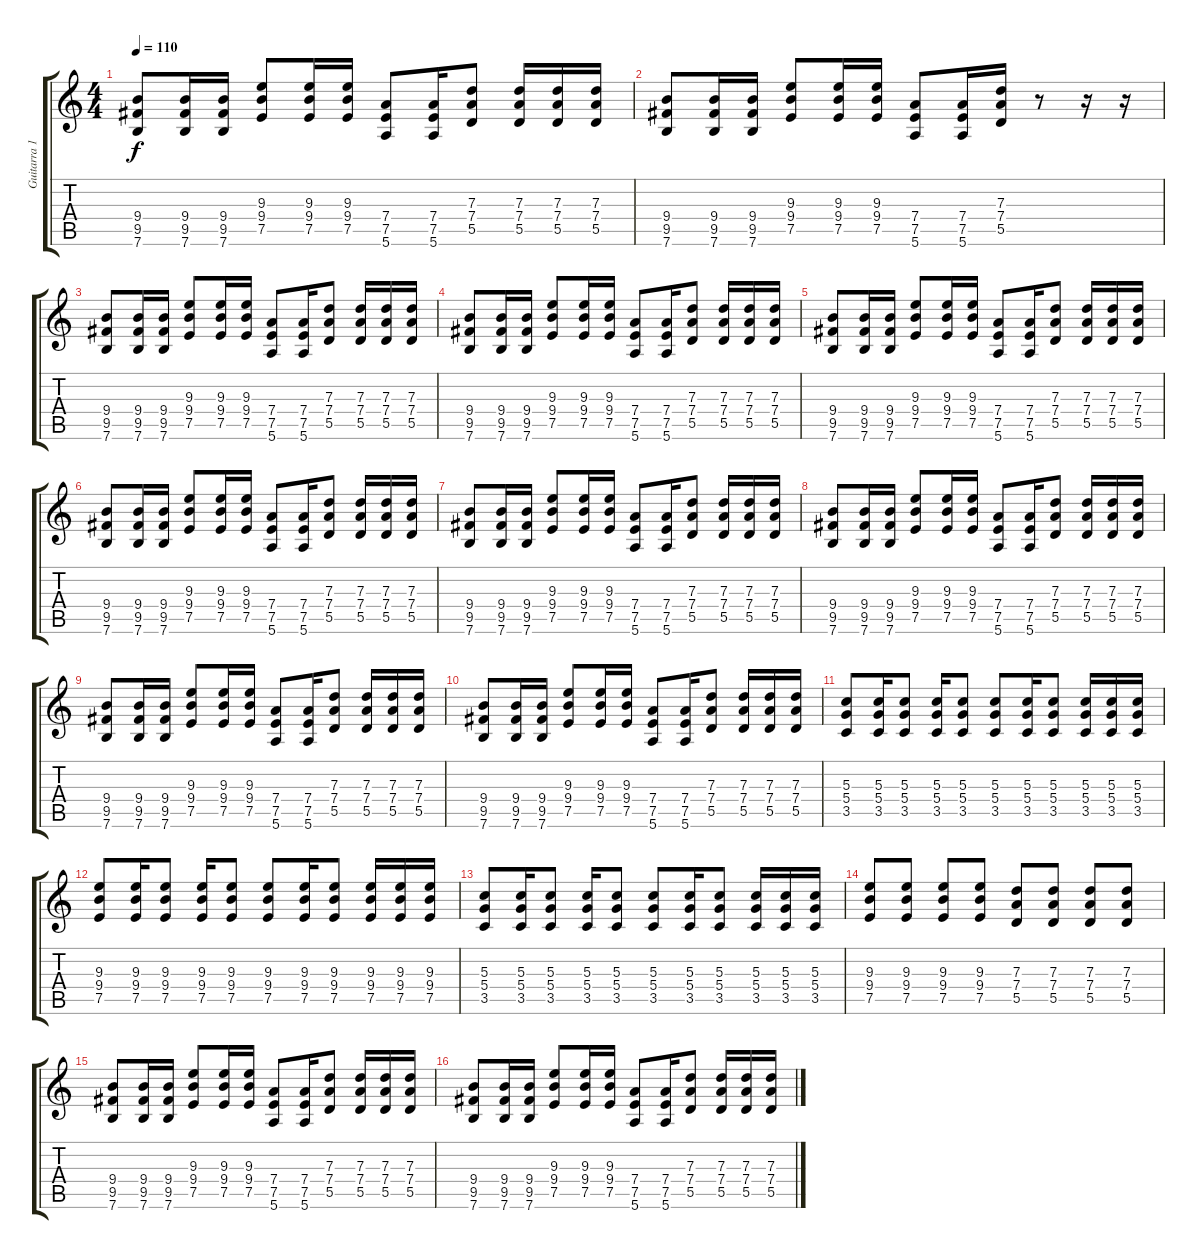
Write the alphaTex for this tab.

\track ("Guitarra 1" "Guitarra 1") {instrument distortionguitar}
\staff {score tabs}
\tuning (E4 B3 G3 D3 A2 E2) {hide}
\ts (4 4)
\tempo 110
\clef g2
\ks c
(9.4 9.5 7.6).8{dy f instrument distortionguitar} (9.4 9.5 7.6).16 (9.4 9.5 7.6).16 (9.3 9.4 7.5).8 (9.3 9.4 7.5).16 (9.3 9.4 7.5).16 (7.4 7.5 5.6).8 (7.4 7.5 5.6).16 (7.3 7.4 5.5).8 (7.3 7.4 5.5).16 (7.3 7.4 5.5).16 (7.3 7.4 5.5).16 |
(9.4 9.5 7.6).8 (9.4 9.5 7.6).16 (9.4 9.5 7.6).16 (9.3 9.4 7.5).8 (9.3 9.4 7.5).16 (9.3 9.4 7.5).16 (7.4 7.5 5.6).8 (7.4 7.5 5.6).16 (7.3 7.4 5.5).16 r.8 r.16 r.16 |
(9.4 9.5 7.6).8 (9.4 9.5 7.6).16 (9.4 9.5 7.6).16 (9.3 9.4 7.5).8 (9.3 9.4 7.5).16 (9.3 9.4 7.5).16 (7.4 7.5 5.6).8 (7.4 7.5 5.6).16 (7.3 7.4 5.5).8 (7.3 7.4 5.5).16 (7.3 7.4 5.5).16 (7.3 7.4 5.5).16 |
(9.4 9.5 7.6).8 (9.4 9.5 7.6).16 (9.4 9.5 7.6).16 (9.3 9.4 7.5).8 (9.3 9.4 7.5).16 (9.3 9.4 7.5).16 (7.4 7.5 5.6).8 (7.4 7.5 5.6).16 (7.3 7.4 5.5).8 (7.3 7.4 5.5).16 (7.3 7.4 5.5).16 (7.3 7.4 5.5).16 |
(9.4 9.5 7.6).8 (9.4 9.5 7.6).16 (9.4 9.5 7.6).16 (9.3 9.4 7.5).8 (9.3 9.4 7.5).16 (9.3 9.4 7.5).16 (7.4 7.5 5.6).8 (7.4 7.5 5.6).16 (7.3 7.4 5.5).8 (7.3 7.4 5.5).16 (7.3 7.4 5.5).16 (7.3 7.4 5.5).16 |
(9.4 9.5 7.6).8 (9.4 9.5 7.6).16 (9.4 9.5 7.6).16 (9.3 9.4 7.5).8 (9.3 9.4 7.5).16 (9.3 9.4 7.5).16 (7.4 7.5 5.6).8 (7.4 7.5 5.6).16 (7.3 7.4 5.5).8 (7.3 7.4 5.5).16 (7.3 7.4 5.5).16 (7.3 7.4 5.5).16 |
(9.4 9.5 7.6).8 (9.4 9.5 7.6).16 (9.4 9.5 7.6).16 (9.3 9.4 7.5).8 (9.3 9.4 7.5).16 (9.3 9.4 7.5).16 (7.4 7.5 5.6).8 (7.4 7.5 5.6).16 (7.3 7.4 5.5).8 (7.3 7.4 5.5).16 (7.3 7.4 5.5).16 (7.3 7.4 5.5).16 |
(9.4 9.5 7.6).8 (9.4 9.5 7.6).16 (9.4 9.5 7.6).16 (9.3 9.4 7.5).8 (9.3 9.4 7.5).16 (9.3 9.4 7.5).16 (7.4 7.5 5.6).8 (7.4 7.5 5.6).16 (7.3 7.4 5.5).8 (7.3 7.4 5.5).16 (7.3 7.4 5.5).16 (7.3 7.4 5.5).16 |
(9.4 9.5 7.6).8 (9.4 9.5 7.6).16 (9.4 9.5 7.6).16 (9.3 9.4 7.5).8 (9.3 9.4 7.5).16 (9.3 9.4 7.5).16 (7.4 7.5 5.6).8 (7.4 7.5 5.6).16 (7.3 7.4 5.5).8 (7.3 7.4 5.5).16 (7.3 7.4 5.5).16 (7.3 7.4 5.5).16 |
(9.4 9.5 7.6).8 (9.4 9.5 7.6).16 (9.4 9.5 7.6).16 (9.3 9.4 7.5).8 (9.3 9.4 7.5).16 (9.3 9.4 7.5).16 (7.4 7.5 5.6).8 (7.4 7.5 5.6).16 (7.3 7.4 5.5).8 (7.3 7.4 5.5).16 (7.3 7.4 5.5).16 (7.3 7.4 5.5).16 |
(5.3 5.4 3.5).8 (5.3 5.4 3.5).16 (5.3 5.4 3.5).8 (5.3 5.4 3.5).16 (5.3 5.4 3.5).8 (5.3 5.4 3.5).8 (5.3 5.4 3.5).16 (5.3 5.4 3.5).8 (5.3 5.4 3.5).16 (5.3 5.4 3.5).16 (5.3 5.4 3.5).16 |
(9.3 9.4 7.5).8 (9.3 9.4 7.5).16 (9.3 9.4 7.5).8 (9.3 9.4 7.5).16 (9.3 9.4 7.5).8 (9.3 9.4 7.5).8 (9.3 9.4 7.5).16 (9.3 9.4 7.5).8 (9.3 9.4 7.5).16 (9.3 9.4 7.5).16 (9.3 9.4 7.5).16 |
(5.3 5.4 3.5).8 (5.3 5.4 3.5).16 (5.3 5.4 3.5).8 (5.3 5.4 3.5).16 (5.3 5.4 3.5).8 (5.3 5.4 3.5).8 (5.3 5.4 3.5).16 (5.3 5.4 3.5).8 (5.3 5.4 3.5).16 (5.3 5.4 3.5).16 (5.3 5.4 3.5).16 |
(9.3 9.4 7.5).8 (9.3 9.4 7.5).8 (9.3 9.4 7.5).8 (9.3 9.4 7.5).8 (7.3 7.4 5.5).8 (7.3 7.4 5.5).8 (7.3 7.4 5.5).8 (7.3 7.4 5.5).8 |
(9.4 9.5 7.6).8 (9.4 9.5 7.6).16 (9.4 9.5 7.6).16 (9.3 9.4 7.5).8 (9.3 9.4 7.5).16 (9.3 9.4 7.5).16 (7.4 7.5 5.6).8 (7.4 7.5 5.6).16 (7.3 7.4 5.5).8 (7.3 7.4 5.5).16 (7.3 7.4 5.5).16 (7.3 7.4 5.5).16 |
(9.4 9.5 7.6).8 (9.4 9.5 7.6).16 (9.4 9.5 7.6).16 (9.3 9.4 7.5).8 (9.3 9.4 7.5).16 (9.3 9.4 7.5).16 (7.4 7.5 5.6).8 (7.4 7.5 5.6).16 (7.3 7.4 5.5).8 (7.3 7.4 5.5).16 (7.3 7.4 5.5).16 (7.3 7.4 5.5).16
